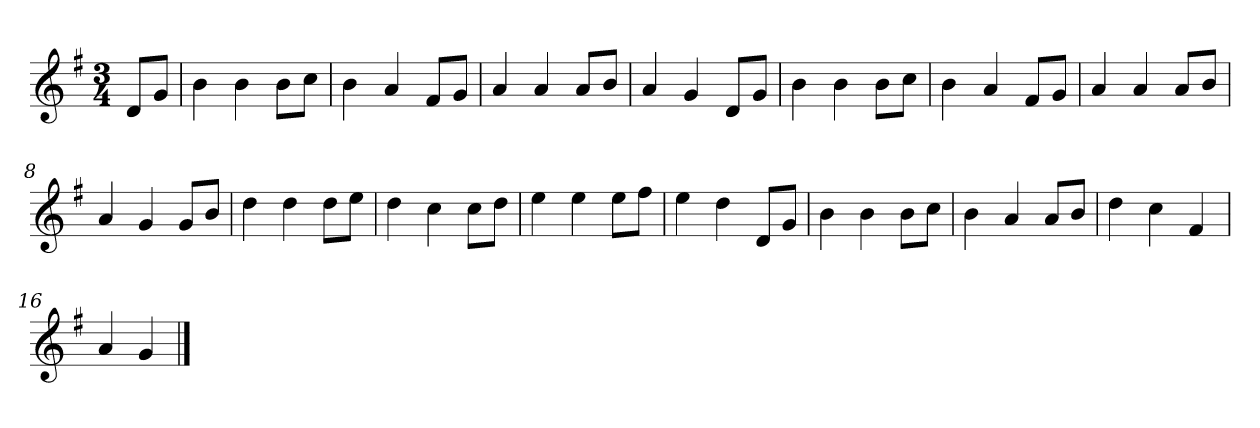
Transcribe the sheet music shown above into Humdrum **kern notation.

**kern
*part1
*staff1
*k[f#]
*M3/4
*MM120
=
8dL
8gJ
=1
4b
4b
8bL
8ccJ
=2
4b
4a
8f#L
8gJ
=3
4a
4a
8aL
8bJ
=4
4a
4g
8dL
8gJ
=5
4b
4b
8bL
8ccJ
=6
4b
4a
8f#L
8gJ
=7
4a
4a
8aL
8bJ
=8
4a
4g
8gL
8bJ
=9
4dd
4dd
8ddL
8eeJ
=10
4dd
4cc
8ccL
8ddJ
=11
4ee
4ee
8eeL
8ff#J
=12
4ee
4dd
8dL
8gJ
=13
4b
4b
8bL
8ccJ
=14
4b
4a
8aL
8bJ
=15
4dd
4cc
4f#
=16
4a
4g
==
*-
